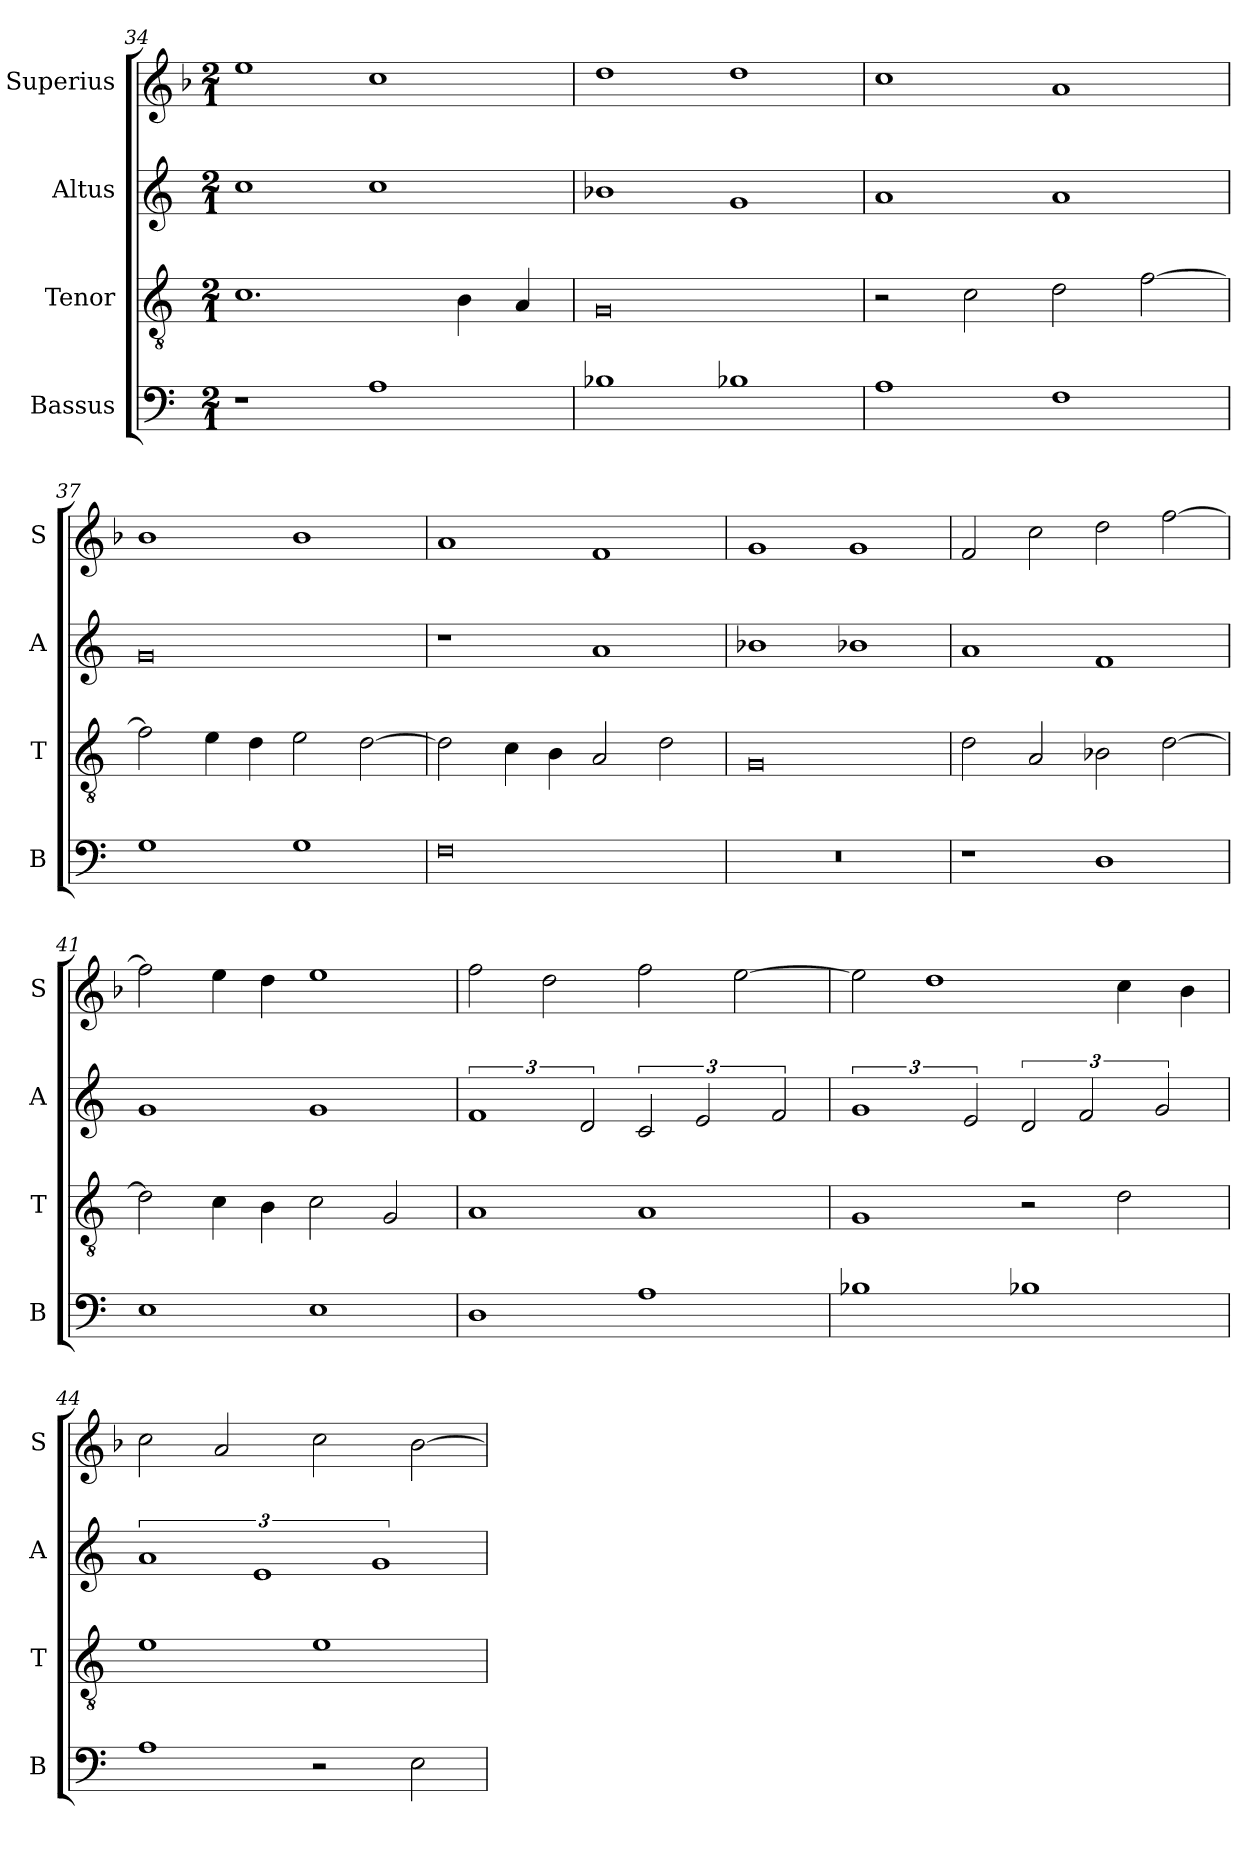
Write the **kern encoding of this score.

**kern	**kern	**kern	**kern
*part4	*part3	*part2	*part1
*staff4	*staff3	*staff2	*staff1
*I"Bassus	*I"Tenor	*I"Altus	*I"Superius
*I'B	*I'T	*I'A	*I'S
*clefF4	*clefGv2	*clefG2	*clefG2
*k[]	*k[]	*k[]	*k[b-]
*M2/1	*M2/1	*M2/1	*M2/1
=34	=34	=34	=34
1r	1.c	1cc	1ee
1A	.	1cc	1cc
.	4B\	.	.
.	4A/	.	.
=35	=35	=35	=35
1B-X	0G	1b-X	1dd
1B-X	.	1g	1dd
=36	=36	=36	=36
1A	2r	1a	1cc
.	2c\	.	.
1F	2d\	1a	1a
.	[2f\	.	.
=37	=37	=37	=37
1G	2f\]	0g	1b-
.	4e\	.	.
.	4d\	.	.
1G	2e\	.	1b-
.	[2d\	.	.
=38	=38	=38	=38
0F	2d\]	1r	1a
.	4c\	.	.
.	4B\	.	.
.	2A/	1a	1f
.	2d\	.	.
=39	=39	=39	=39
0r	0G	1b-X	1g
.	.	1b-X	1g
=40	=40	=40	=40
1r	2d\	1a	2f/
.	2A/	.	2cc\
1D	2B-X\	1f	2dd\
.	[2d\	.	[2ff\
=41	=41	=41	=41
1E	2d\]	1g	2ff\]
.	4c\	.	4ee\
.	4B\	.	4dd\
1E	2c\	1g	1ee
.	2G/	.	.
=42	=42	=42	=42
1D	1A	3%2f	2ff\
.	.	.	2dd\
.	.	3d/	.
1A	1A	3c/	2ff\
.	.	3e/	.
.	.	.	[2ee\
.	.	3f/	.
=43	=43	=43	=43
1B-X	1G	3%2g	2ee\]
.	.	.	1dd
.	.	3e/	.
1B-X	2r	3d/	.
.	.	3f/	.
.	2d\	.	4cc\
.	.	3g/	.
.	.	.	4b-\
=44	=44	=44	=44
1A	1e	3%2a	2cc\
.	.	.	2a/
.	.	3%2e	.
2r	1e	.	2cc\
.	.	3%2g	.
2E\	.	.	[2b-\
=	=	=	=
*-	*-	*-	*-
